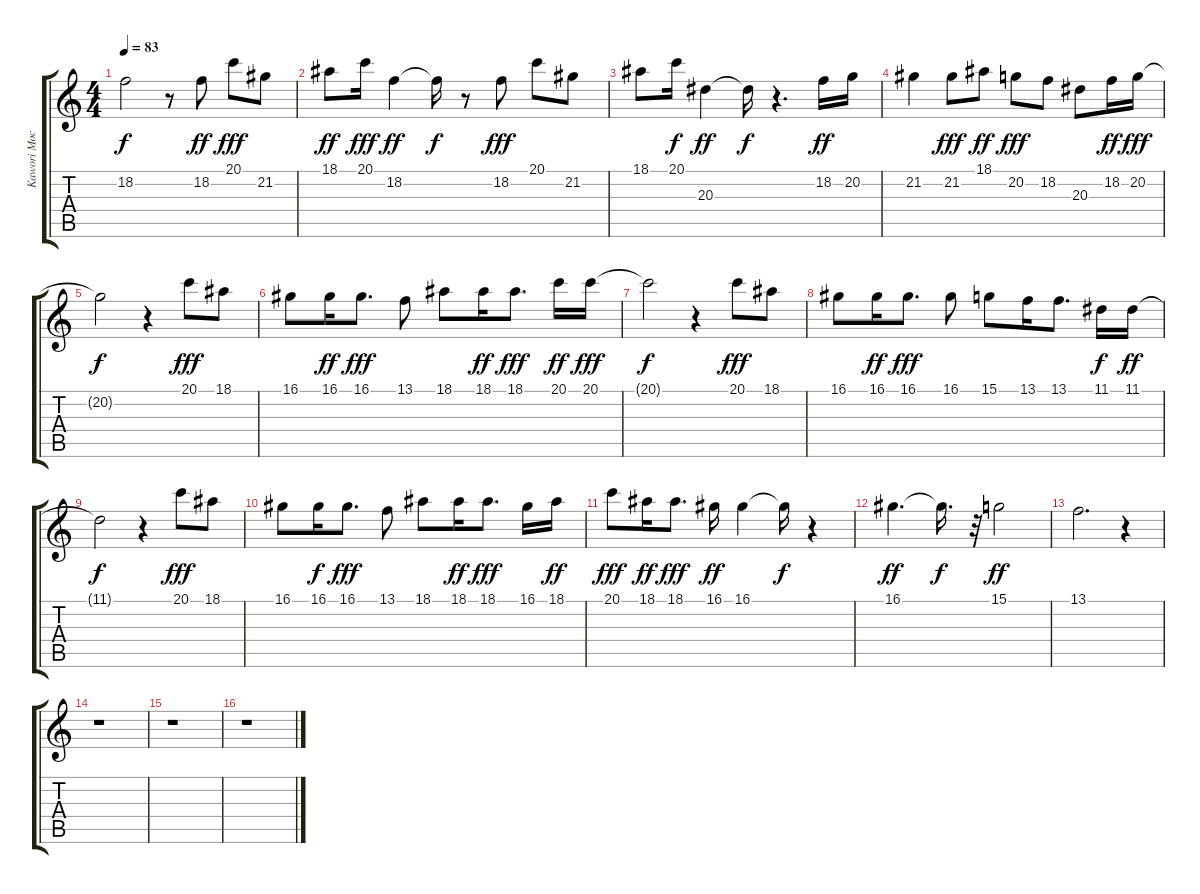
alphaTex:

\track ("Kawori Mochida" "Kawori Moc") {instrument piccolo}
\staff {score tabs}
\tuning (E4 B3 G3 D3 A2 E2) {hide}
\ts (4 4)
\tempo 83
\clef g2
\ks c
18.2{t}.2{dy f} r.8 18.2.8{dy ff} 20.1.8{dy fff} 21.2.8 |
18.1.8{dy ff} 20.1.16{dy fff} 18.2.4{dy ff} 18.2{t}.16{dy f} r.8 18.2.8{dy fff} 20.1.8 21.2.8 |
18.1.8 20.1.16{dy f} 20.3.4{dy ff} 20.3{t}.16{dy f} r.4{d} 18.2.16{dy ff} 20.2.16 |
21.2.4 21.2.8{dy fff} 18.1.8{dy ff} 20.2.8{dy fff} 18.2.8 20.3.8 18.2.16{dy ff} 20.2.16{dy fff} |
20.2{t}.2{dy f} r.4 20.1.8{dy fff} 18.1.8 |
16.1.8 16.1.16{dy ff} 16.1.8{d dy fff} 13.1.8 18.1.8 18.1.16{dy ff} 18.1.8{d dy fff} 20.1.16{dy ff} 20.1.16{dy fff} |
20.1{t}.2{dy f} r.4 20.1.8{dy fff} 18.1.8 |
16.1.8 16.1.16{dy ff} 16.1.8{d dy fff} 16.1.8 15.1.8 13.1.16 13.1.8{d} 11.1.16{dy f} 11.1.16{dy ff} |
11.1{t}.2{dy f} r.4 20.1.8{dy fff} 18.1.8 |
16.1.8 16.1.16{dy f} 16.1.8{d dy fff} 13.1.8 18.1.8 18.1.16{dy ff} 18.1.8{d dy fff} 16.1.16 18.1.16{dy ff} |
20.1.8{dy fff} 18.1.16{dy ff} 18.1.8{d dy fff} 16.1.16{dy ff} 16.1.4 16.1{t}.16{dy f} r.4 |
16.1.4{d dy ff} 16.1{t}.16{d dy f} r.32 15.1.2{dy ff} |
13.1.2{d} r.4 |
r.1 |
r.1 |
r.1
